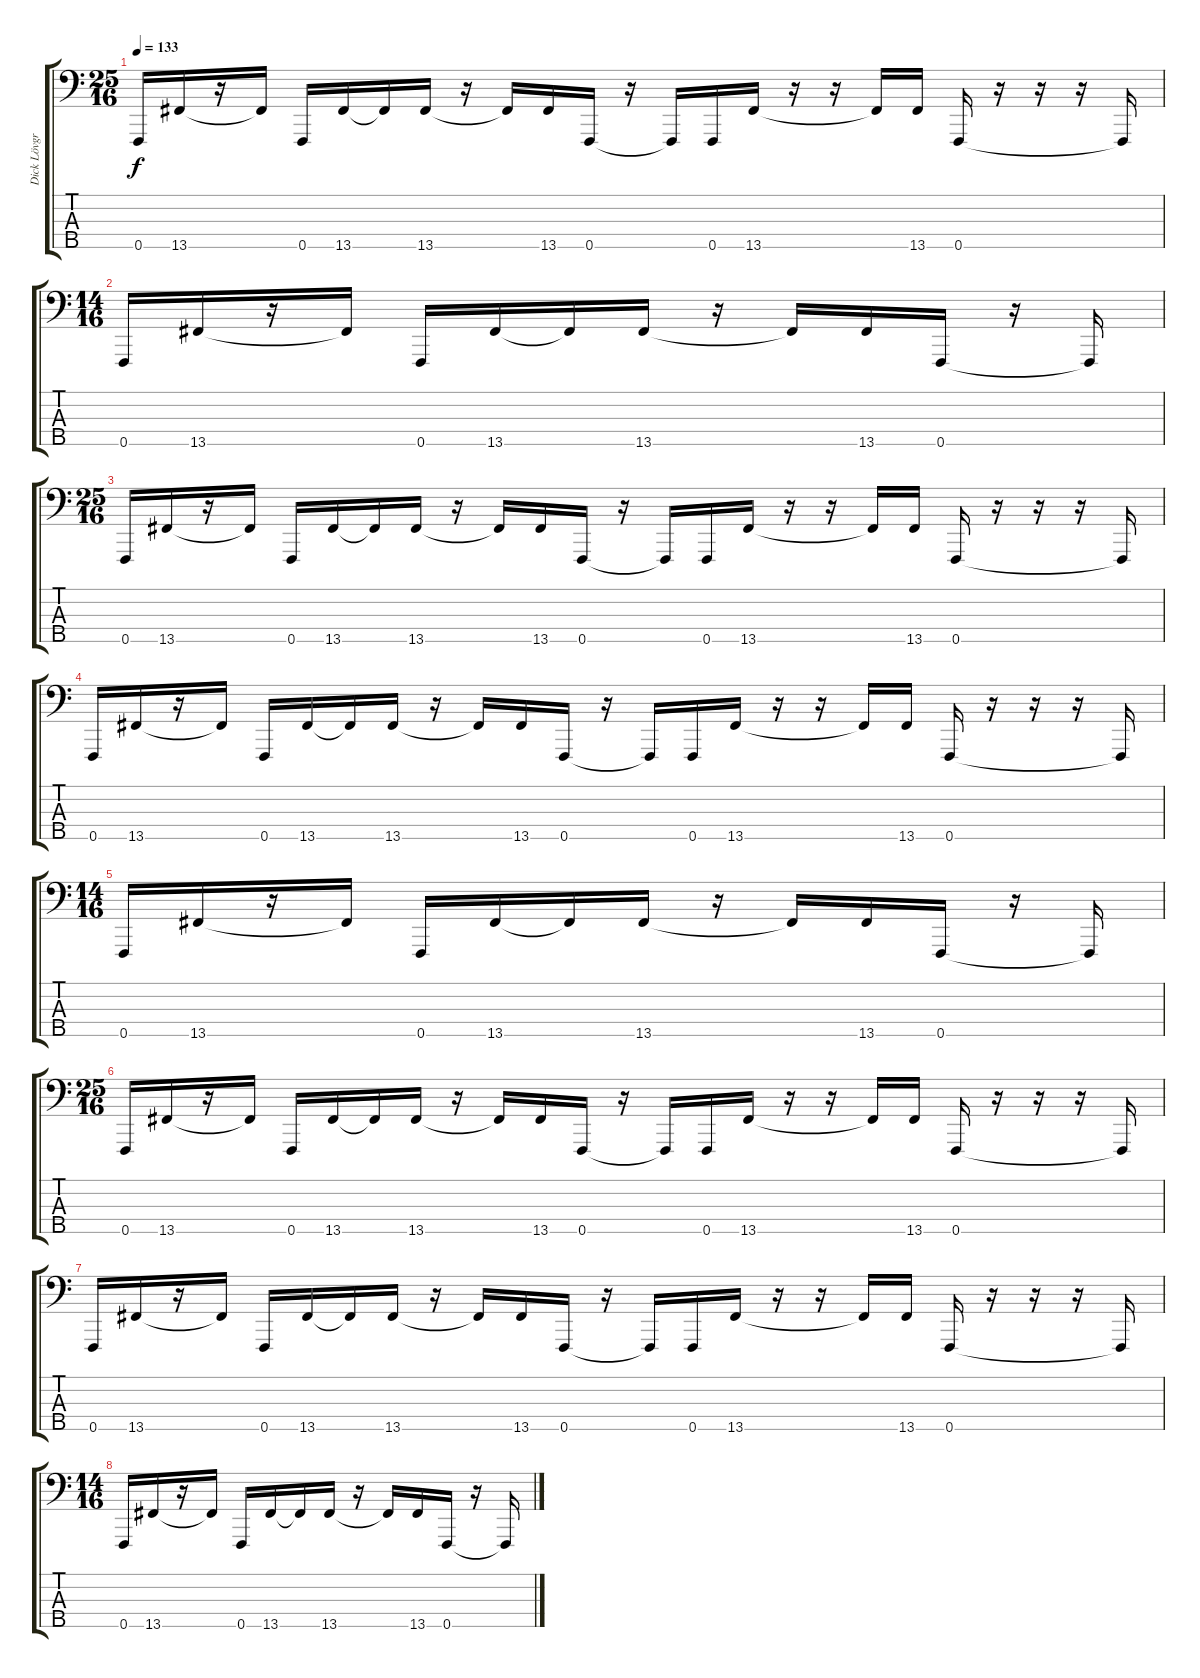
\track ("Dick Lövgren / ( album : Fredrik )" "Dick Lövgr") {instrument electricbasspick}
\staff {score tabs}
\tuning (Db2 Ab1 Eb1 Bb0 F0) {hide}
\ts (25 16)
\tempo 133
\clef f4
\ks c
0.5.16{dy f} 13.5.16 r.16 13.5{t}.16 0.5.16 13.5.16 13.5{t}.16 13.5.16 r.16 13.5{t}.16 13.5.16 0.5.16 r.16 0.5{t}.16 0.5.16 13.5.16 r.16 r.16 13.5{t}.16 13.5.16 0.5.16 r.16 r.16 r.16 0.5{t}.16 |
\ts (14 16)
0.5.16 13.5.16 r.16 13.5{t}.16 0.5.16 13.5.16 13.5{t}.16 13.5.16 r.16 13.5{t}.16 13.5.16 0.5.16 r.16 0.5{t}.16 |
\ts (25 16)
0.5.16{volume 8} 13.5.16 r.16 13.5{t}.16 0.5.16 13.5.16 13.5{t}.16 13.5.16 r.16 13.5{t}.16 13.5.16 0.5.16 r.16 0.5{t}.16 0.5.16 13.5.16 r.16 r.16 13.5{t}.16 13.5.16 0.5.16 r.16 r.16 r.16 0.5{t}.16 |
0.5.16 13.5.16 r.16 13.5{t}.16 0.5.16 13.5.16 13.5{t}.16 13.5.16 r.16 13.5{t}.16 13.5.16 0.5.16 r.16 0.5{t}.16 0.5.16 13.5.16 r.16 r.16 13.5{t}.16 13.5.16 0.5.16 r.16 r.16 r.16 0.5{t}.16 |
\ts (14 16)
0.5.16 13.5.16 r.16 13.5{t}.16 0.5.16 13.5.16 13.5{t}.16 13.5.16 r.16 13.5{t}.16 13.5.16 0.5.16 r.16 0.5{t}.16 |
\ts (25 16)
0.5.16{volume 5} 13.5.16 r.16 13.5{t}.16 0.5.16 13.5.16 13.5{t}.16 13.5.16 r.16 13.5{t}.16 13.5.16 0.5.16 r.16 0.5{t}.16 0.5.16 13.5.16 r.16 r.16 13.5{t}.16 13.5.16 0.5.16 r.16 r.16 r.16 0.5{t}.16 |
0.5.16 13.5.16 r.16 13.5{t}.16 0.5.16 13.5.16 13.5{t}.16 13.5.16 r.16 13.5{t}.16 13.5.16 0.5.16 r.16 0.5{t}.16 0.5.16 13.5.16 r.16 r.16 13.5{t}.16 13.5.16 0.5.16 r.16 r.16 r.16 0.5{t}.16 |
\ts (14 16)
0.5.16 13.5.16 r.16 13.5{t}.16 0.5.16 13.5.16 13.5{t}.16 13.5.16 r.16 13.5{t}.16 13.5.16 0.5.16 r.16 0.5{t}.16
